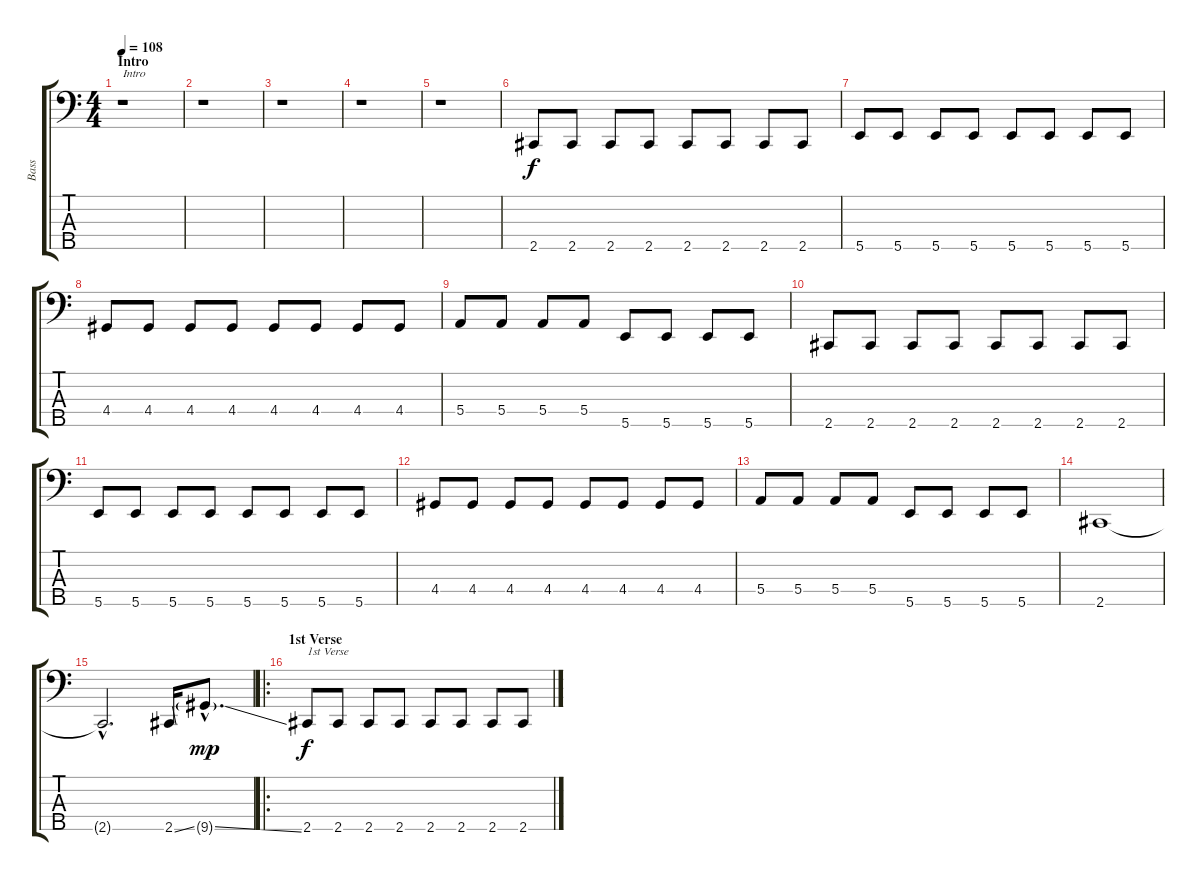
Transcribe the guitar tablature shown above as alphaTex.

\track ("Bass" "Bass") {instrument electricbassfinger}
\staff {score tabs}
\tuning (G2 D2 A1 E1 B0) {hide}
\ts (4 4)
\section ("" "Intro")
\tempo 108
\clef f4
\ks c
r.1{txt "Intro" dy f instrument electricbassfinger} |
r.1 |
r.1 |
r.1 |
r.1 |
2.5.8 2.5.8 2.5.8 2.5.8 2.5.8 2.5.8 2.5.8 2.5.8 |
5.5.8 5.5.8 5.5.8 5.5.8 5.5.8 5.5.8 5.5.8 5.5.8 |
4.4.8 4.4.8 4.4.8 4.4.8 4.4.8 4.4.8 4.4.8 4.4.8 |
5.4.8 5.4.8 5.4.8 5.4.8 5.5.8 5.5.8 5.5.8 5.5.8 |
2.5.8 2.5.8 2.5.8 2.5.8 2.5.8 2.5.8 2.5.8 2.5.8 |
5.5.8 5.5.8 5.5.8 5.5.8 5.5.8 5.5.8 5.5.8 5.5.8 |
4.4.8 4.4.8 4.4.8 4.4.8 4.4.8 4.4.8 4.4.8 4.4.8 |
5.4.8 5.4.8 5.4.8 5.4.8 5.5.8 5.5.8 5.5.8 5.5.8 |
2.5.1 |
2.5{hac t}.2{d} 2.5{ss}.16 9.5{ss g hac}.8{d dy mp} |
\ro
\section ("" "1st Verse")
2.5.8{txt "1st Verse" dy f} 2.5.8 2.5.8 2.5.8 2.5.8 2.5.8 2.5.8 2.5.8
